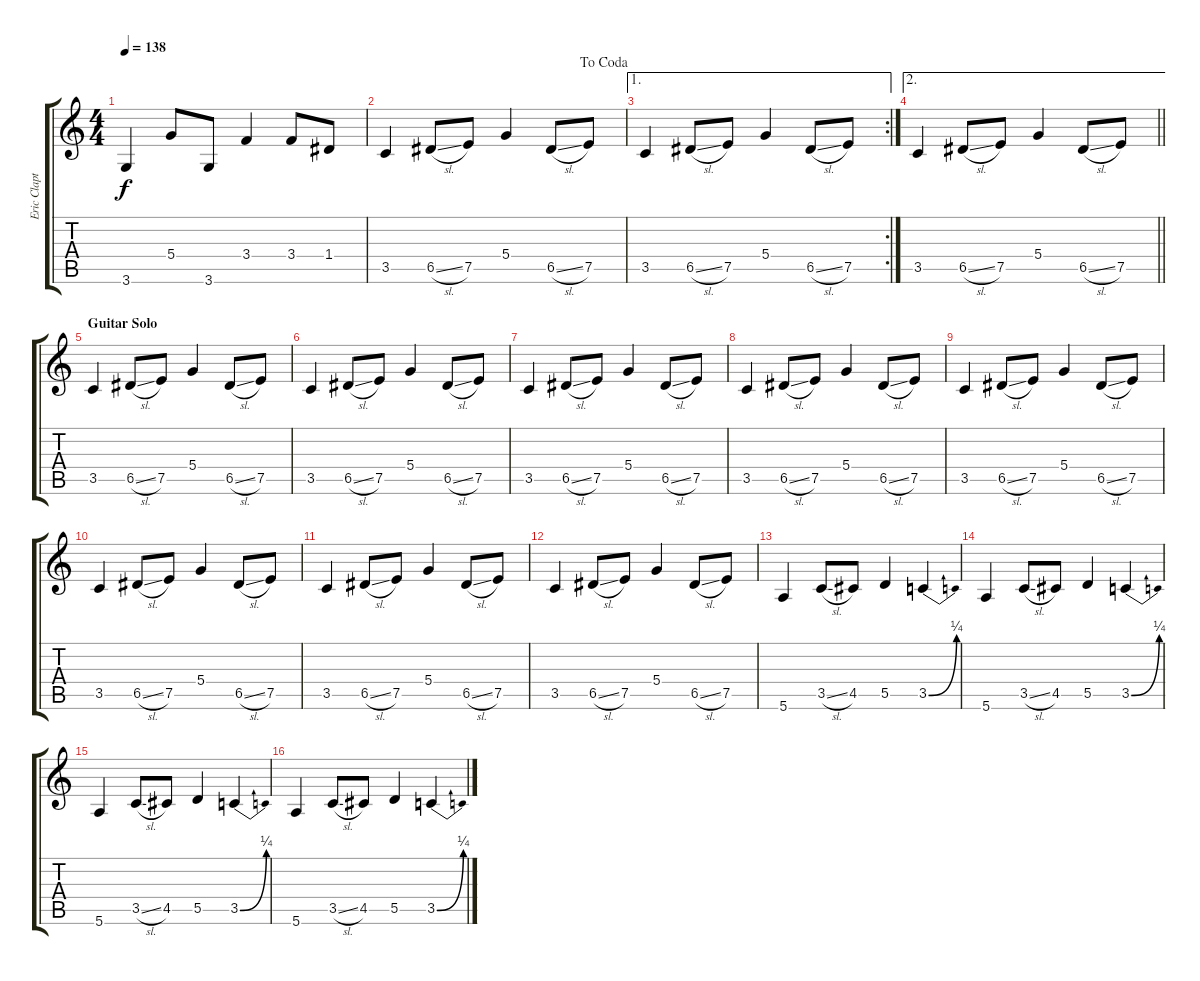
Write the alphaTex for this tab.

\track ("Eric Clapton - Electric Guitar" "Eric Clapt") {instrument distortionguitar}
\staff {score tabs}
\tuning (E4 B3 G3 D3 A2 E2) {hide}
\ts (4 4)
\tempo 138
\clef g2
\ks c
3.6.4{dy f} 5.4.8 3.6.8 3.4.4 3.4.8 1.4.8 |
\jump dacoda
3.5.4 6.5{sl}.8 7.5.8 5.4.4 6.5{sl}.8 7.5.8 |
\ae 1
\rc 2
3.5.4 6.5{sl}.8 7.5.8 5.4.4 6.5{sl}.8 7.5.8 |
\ae 2
\barLineRight lightlight
3.5.4 6.5{sl}.8 7.5.8 5.4.4 6.5{sl}.8 7.5.8 |
\section ("" "Guitar Solo")
3.5.4 6.5{sl}.8 7.5.8 5.4.4 6.5{sl}.8 7.5.8 |
3.5.4 6.5{sl}.8 7.5.8 5.4.4 6.5{sl}.8 7.5.8 |
3.5.4 6.5{sl}.8 7.5.8 5.4.4 6.5{sl}.8 7.5.8 |
3.5.4 6.5{sl}.8 7.5.8 5.4.4 6.5{sl}.8 7.5.8 |
3.5.4 6.5{sl}.8 7.5.8 5.4.4 6.5{sl}.8 7.5.8 |
3.5.4 6.5{sl}.8 7.5.8 5.4.4 6.5{sl}.8 7.5.8 |
3.5.4 6.5{sl}.8 7.5.8 5.4.4 6.5{sl}.8 7.5.8 |
3.5.4 6.5{sl}.8 7.5.8 5.4.4 6.5{sl}.8 7.5.8 |
5.6.4 3.5{sl}.8 4.5.8 5.5.4 3.5{be (bend 0 0 60 1)}.4 |
5.6.4 3.5{sl}.8 4.5.8 5.5.4 3.5{be (bend 0 0 60 1)}.4 |
5.6.4 3.5{sl}.8 4.5.8 5.5.4 3.5{be (bend 0 0 60 1)}.4 |
5.6.4 3.5{sl}.8 4.5.8 5.5.4 3.5{be (bend 0 0 60 1)}.4
